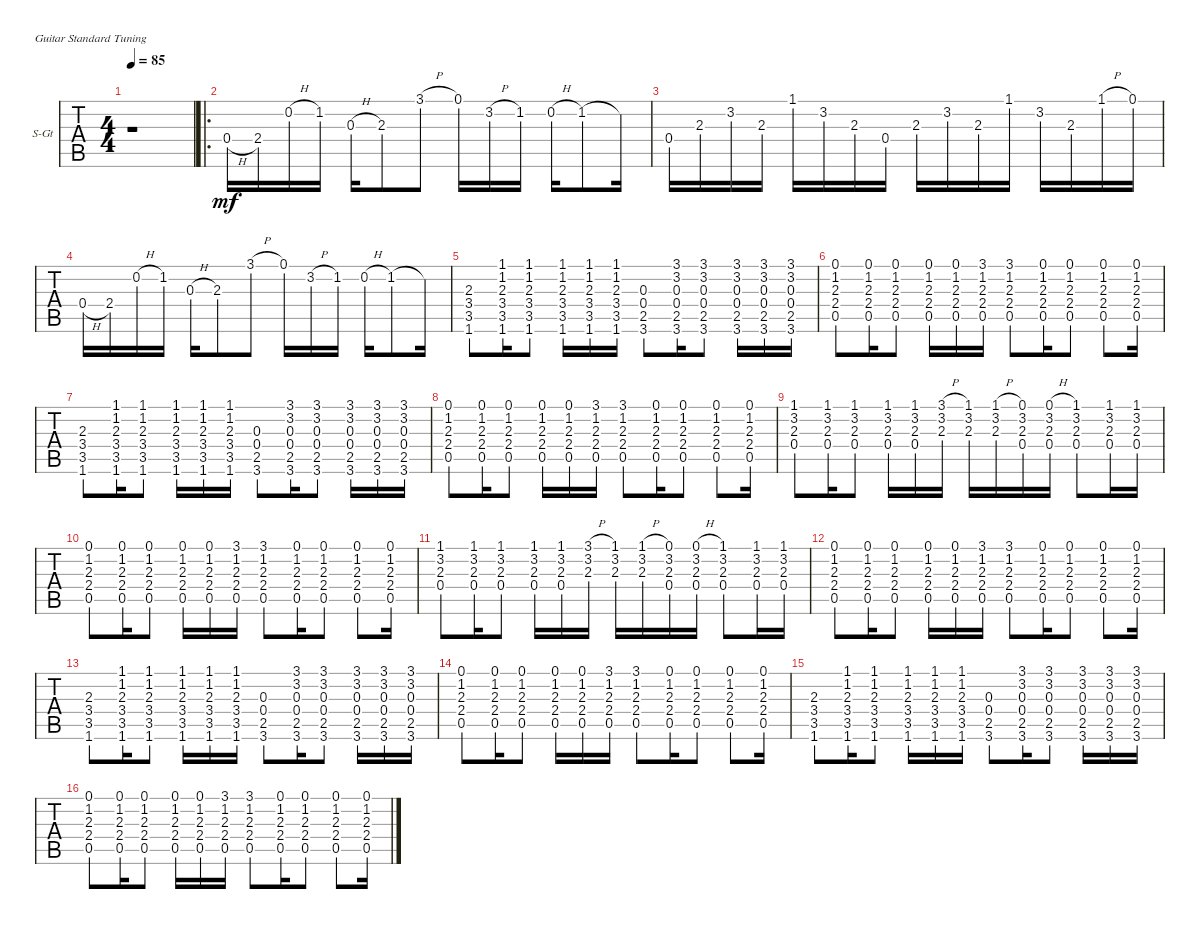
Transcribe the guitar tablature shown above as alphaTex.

\defaultSystemsLayout 4
\bracketExtendMode groupsimilarinstruments
\firstSystemTrackNameOrientation horizontal
\otherSystemsTrackNameOrientation horizontal
\track ("Steel Guitar" "S-Gt") {instrument acousticguitarsteel}
\staff {tabs}
\tuning (E4 B3 G3 D3 A2 E2)
\ts (4 4)
\tempo 85
\clef g2
\scale
0.485477
\ks c
r.1{dy mf instrument acousticguitarsteel} |
\ro
\scale
0.257261 0.4{h}.16 2.4.16 0.2{h}.16 1.2.16 0.3{h}.16 2.3.8 3.1{h}.8 0.1.16 3.2{h}.16 1.2.16 0.2{h}.16 1.2.8 1.2{t}.16 |
\scale
0.257261 0.4.16 2.3.16 3.2.16 2.3.16 1.1.16 3.2.16 2.3.16 0.4.16 2.3.16 3.2.16 2.3.16 1.1.16 3.2.16 2.3.16 1.1{h}.16 0.1.16 |
0.4{h}.16 2.4.16 0.2{h}.16 1.2.16 0.3{h}.16 2.3.8 3.1{h}.8 0.1.16 3.2{h}.16 1.2.16 0.2{h}.16 1.2.8 1.2{t}.16 |
(1.6 3.5 3.4 2.3).8 (2.3 3.4 3.5 1.6 1.2 1.1).16 (2.3 3.4 3.5 1.6 1.1 1.2).8 (2.3 3.4 3.5 1.6 1.1 1.2).16 (1.6 3.5 3.4 2.3 1.1 1.2).16 (1.1 1.2 2.3 3.4 3.5 1.6).16 (3.6 2.5 0.4 0.3).8 (0.3 0.4 2.5 3.6 3.2 3.1).16 (0.3 0.4 2.5 3.6 3.1 3.2).8 (0.3 0.4 2.5 3.6 3.1 3.2).16 (3.6 2.5 0.4 0.3 3.1 3.2).16 (3.1 3.2 0.3 0.4 2.5 3.6).16 |
(2.4 2.3 1.2 0.1 0.5).8 (0.5 2.4 2.3 1.2 0.1).16 (0.5 2.4 2.3 1.2 0.1).8 (0.5 2.4 2.3 1.2 0.1).16 (1.2 2.3 2.4 0.5 0.1).16 (3.1 1.2 2.3 2.4 0.5).16 (3.1 2.3 1.2 2.4 0.5).8 (0.1 1.2 2.3 2.4 0.5).16 (0.1 1.2 2.3 2.4 0.5).8 (0.1 1.2 2.3 2.4 0.5).8 (0.5 2.4 2.3 1.2 0.1).16 |
(1.6 3.5 3.4 2.3).8 (2.3 3.4 3.5 1.6 1.2 1.1).16 (2.3 3.4 3.5 1.6 1.1 1.2).8 (2.3 3.4 3.5 1.6 1.1 1.2).16 (1.6 3.5 3.4 2.3 1.1 1.2).16 (1.1 1.2 2.3 3.4 3.5 1.6).16 (3.6 2.5 0.4 0.3).8 (0.3 0.4 2.5 3.6 3.2 3.1).16 (0.3 0.4 2.5 3.6 3.1 3.2).8 (0.3 0.4 2.5 3.6 3.1 3.2).16 (3.6 2.5 0.4 0.3 3.1 3.2).16 (3.1 3.2 0.3 0.4 2.5 3.6).16 |
(2.4 2.3 1.2 0.1 0.5).8 (0.5 2.4 2.3 1.2 0.1).16 (0.5 2.4 2.3 1.2 0.1).8 (0.5 2.4 2.3 1.2 0.1).16 (1.2 2.3 2.4 0.5 0.1).16 (3.1 1.2 2.3 2.4 0.5).16 (3.1 2.3 1.2 2.4 0.5).8 (0.1 1.2 2.3 2.4 0.5).16 (0.1 1.2 2.3 2.4 0.5).8 (0.1 1.2 2.3 2.4 0.5).8 (0.1 1.2 2.3 0.5 2.4).16 |
(0.4 2.3 3.2 1.1).8 (0.4 2.3 3.2 1.1).16 (0.4 2.3 3.2 1.1).8 (0.4 2.3 3.2 1.1).16 (3.2 2.3 1.1 0.4).16 (3.1{h} 3.2 2.3).16 (1.1 3.2 2.3).16 (1.1{h} 3.2 2.3).16 (0.1 3.2 2.3 0.4).16 (0.1{h} 3.2 2.3 0.4).16 (1.1 3.2 2.3 0.4).8 (1.1 3.2 2.3 0.4).16 (1.1 3.2 2.3 0.4).16 |
(2.4 2.3 1.2 0.1 0.5).8 (0.5 2.4 2.3 1.2 0.1).16 (0.5 2.4 2.3 1.2 0.1).8 (0.5 2.4 2.3 1.2 0.1).16 (1.2 2.3 2.4 0.5 0.1).16 (3.1 1.2 2.3 2.4 0.5).16 (3.1 2.3 1.2 2.4 0.5).8 (0.1 1.2 2.3 2.4 0.5).16 (0.1 1.2 2.3 2.4 0.5).8 (0.1 1.2 2.3 2.4 0.5).8 (0.5 2.4 2.3 1.2 0.1).16 |
(0.4 2.3 3.2 1.1).8 (0.4 2.3 3.2 1.1).16 (0.4 2.3 3.2 1.1).8 (0.4 2.3 3.2 1.1).16 (3.2 2.3 1.1 0.4).16 (3.1{h} 3.2 2.3).16 (1.1 3.2 2.3).16 (1.1{h} 3.2 2.3).16 (0.1 3.2 2.3 0.4).16 (0.1{h} 3.2 2.3 0.4).16 (1.1 3.2 2.3 0.4).8 (1.1 3.2 2.3 0.4).16 (0.4 2.3 3.2 1.1).16 |
(2.4 2.3 1.2 0.1 0.5).8 (0.5 2.4 2.3 1.2 0.1).16 (0.5 2.4 2.3 1.2 0.1).8 (0.5 2.4 2.3 1.2 0.1).16 (1.2 2.3 2.4 0.5 0.1).16 (3.1 1.2 2.3 2.4 0.5).16 (3.1 2.3 1.2 2.4 0.5).8 (0.1 1.2 2.3 2.4 0.5).16 (0.1 1.2 2.3 2.4 0.5).8 (0.1 1.2 2.3 2.4 0.5).8 (0.1 1.2 2.3 2.4 0.5).16 |
(1.6 3.5 3.4 2.3).8 (2.3 3.4 3.5 1.6 1.2 1.1).16 (2.3 3.4 3.5 1.6 1.1 1.2).8 (2.3 3.4 3.5 1.6 1.1 1.2).16 (1.6 3.5 3.4 2.3 1.1 1.2).16 (1.1 1.2 2.3 3.4 3.5 1.6).16 (3.6 2.5 0.4 0.3).8 (0.3 0.4 2.5 3.6 3.2 3.1).16 (0.3 0.4 2.5 3.6 3.1 3.2).8 (0.3 0.4 2.5 3.6 3.1 3.2).16 (3.6 2.5 0.4 0.3 3.1 3.2).16 (3.1 3.2 0.3 0.4 2.5 3.6).16 |
(2.4 2.3 1.2 0.1 0.5).8 (0.5 2.4 2.3 1.2 0.1).16 (0.5 2.4 2.3 1.2 0.1).8 (0.5 2.4 2.3 1.2 0.1).16 (1.2 2.3 2.4 0.5 0.1).16 (3.1 1.2 2.3 2.4 0.5).16 (3.1 2.3 1.2 2.4 0.5).8 (0.1 1.2 2.3 2.4 0.5).16 (0.1 1.2 2.3 2.4 0.5).8 (0.1 1.2 2.3 2.4 0.5).8 (0.1 1.2 2.3 2.4 0.5).16 |
(1.6 3.5 3.4 2.3).8 (2.3 3.4 3.5 1.6 1.2 1.1).16 (2.3 3.4 3.5 1.6 1.1 1.2).8 (2.3 3.4 3.5 1.6 1.1 1.2).16 (1.6 3.5 3.4 2.3 1.1 1.2).16 (1.1 1.2 2.3 3.4 3.5 1.6).16 (3.6 2.5 0.4 0.3).8 (0.3 0.4 2.5 3.6 3.2 3.1).16 (0.3 0.4 2.5 3.6 3.1 3.2).8 (0.3 0.4 2.5 3.6 3.1 3.2).16 (3.6 2.5 0.4 0.3 3.1 3.2).16 (3.1 3.2 0.3 0.4 2.5 3.6).16 |
(2.4 2.3 1.2 0.1 0.5).8 (0.5 2.4 2.3 1.2 0.1).16 (0.5 2.4 2.3 1.2 0.1).8 (0.5 2.4 2.3 1.2 0.1).16 (1.2 2.3 2.4 0.5 0.1).16 (3.1 1.2 2.3 2.4 0.5).16 (3.1 2.3 1.2 2.4 0.5).8 (0.1 1.2 2.3 2.4 0.5).16 (0.1 1.2 2.3 2.4 0.5).8 (0.1 1.2 2.3 2.4 0.5).8 (0.1 1.2 2.3 0.5 2.4).16
